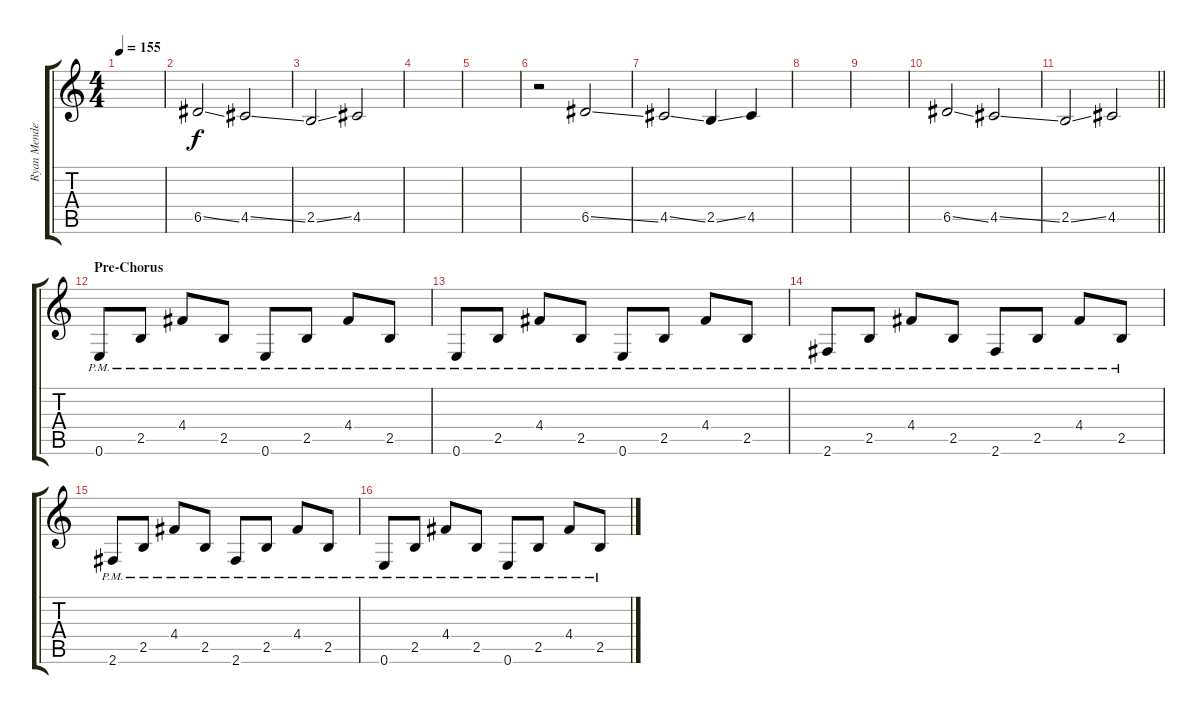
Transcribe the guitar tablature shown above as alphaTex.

\track ("Ryan Mendez - Lead Guitar" "Ryan Mende") {instrument acousticguitarsteel}
\staff {score tabs}
\tuning (E4 B3 G3 D3 A2 E2) {hide}
\ts (4 4)
\tempo 155
\clef g2
\ks c
|
6.5{ss}.2 4.5{ss}.2 |
2.5{ss}.2 4.5.2 |
|
|
r.2 6.5{ss}.2 |
4.5{ss}.2 2.5{ss}.4 4.5.4 |
|
|
6.5{ss}.2 4.5{ss}.2 |
\barLineRight lightlight
2.5{ss}.2 4.5.2 |
\section ("" "Pre-Chorus")
0.6{pm}.8 2.5{pm}.8 4.4{pm}.8 2.5{pm}.8 0.6{pm}.8 2.5{pm}.8 4.4{pm}.8 2.5{pm}.8 |
0.6{pm}.8 2.5{pm}.8 4.4{pm}.8 2.5{pm}.8 0.6{pm}.8 2.5{pm}.8 4.4{pm}.8 2.5{pm}.8 |
2.6{pm}.8 2.5{pm}.8 4.4{pm}.8 2.5{pm}.8 2.6{pm}.8 2.5{pm}.8 4.4{pm}.8 2.5{pm}.8 |
2.6{pm}.8 2.5{pm}.8 4.4{pm}.8 2.5{pm}.8 2.6{pm}.8 2.5{pm}.8 4.4{pm}.8 2.5{pm}.8 |
0.6{pm}.8 2.5{pm}.8 4.4{pm}.8 2.5{pm}.8 0.6{pm}.8 2.5{pm}.8 4.4{pm}.8 2.5{pm}.8
